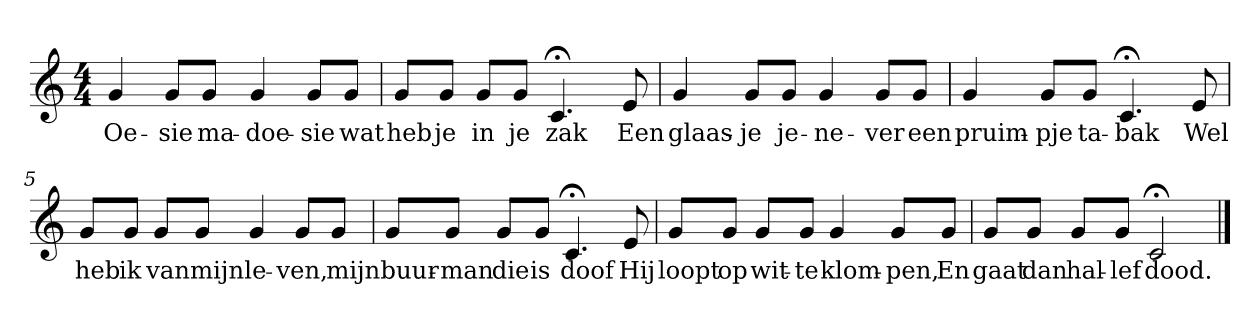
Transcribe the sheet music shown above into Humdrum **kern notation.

**kern	**text
*part1	*part1
*staff1	*staff1
*k[]	*
*C:	*
*M4/4	*
*MM120	*
=1	=1
4g	Oe-
8gL	-sie
8gJ	ma-
4g	-doe-
8gL	-sie
8gJ	wat
=2	=2
8gL	heb
8gJ	je
8gL	in
8gJ	je
4.c;<	zak
8e	Een
=3	=3
4g	glaas-
8gL	-je
8gJ	je-
4g	-ne-
8gL	-ver
8gJ	een
=4	=4
4g	pruim-
8gL	-pje
8gJ	ta-
4.c;<	-bak
8e	Wel
=5	=5
8gL	heb
8gJ	ik
8gL	van
8gJ	mijn
4g	le-
8gL	-ven,
8gJ	mijn
=6	=6
8gL	buur-
8gJ	-man
8gL	die
8gJ	is
4.c;<	doof
8e	Hij
=7	=7
8gL	loopt
8gJ	op
8gL	wit-
8gJ	-te
4g	klom-
8gL	-pen,
8gJ	En
=8	=8
8gL	gaat
8gJ	dan
8gL	hal-
8gJ	-lef
2c;<	dood.
==	==
*-	*-
